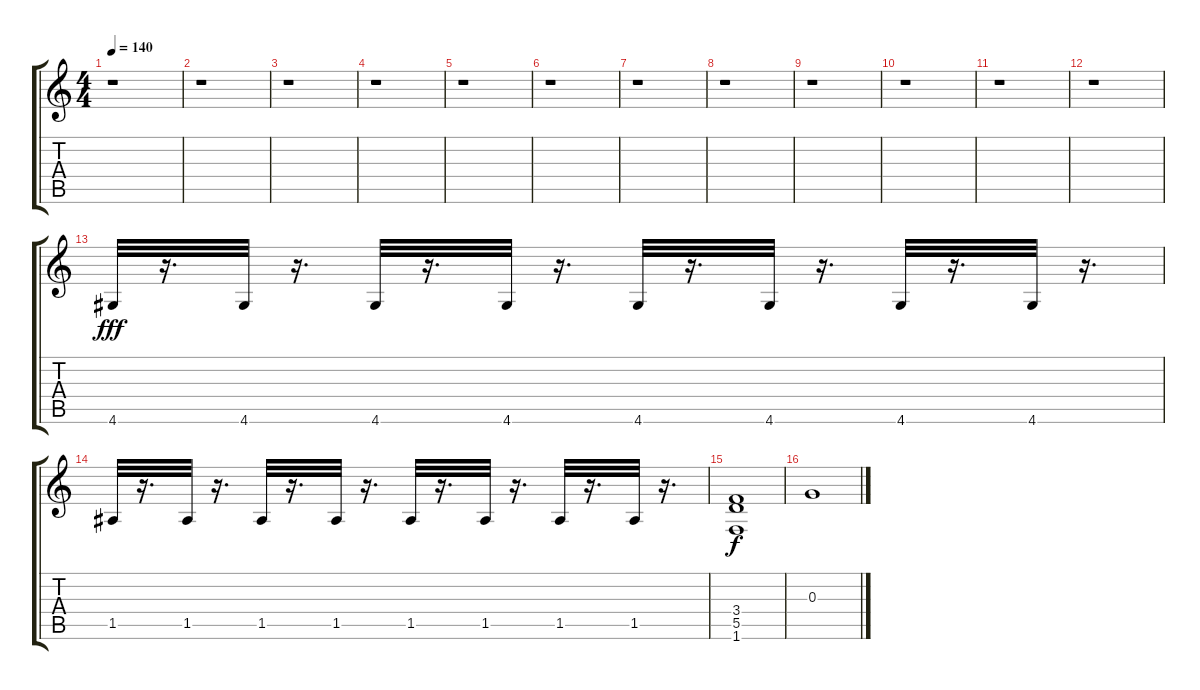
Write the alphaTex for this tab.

\track "" {instrument distortionguitar}
\staff {score tabs}
\tuning (E4 B3 G3 D3 A2 E2) {hide}
\ts (4 4)
\tempo 140
\clef g2
\ks c
r.1{dy f} |
r.1 |
r.1 |
r.1 |
r.1 |
r.1 |
r.1 |
r.1 |
r.1 |
r.1 |
r.1 |
r.1 |
4.6.32{dy fff} r.16{d} 4.6.32 r.16{d} 4.6.32 r.16{d} 4.6.32 r.16{d} 4.6.32 r.16{d} 4.6.32 r.16{d} 4.6.32 r.16{d} 4.6.32 r.16{d} |
1.5.32 r.16{d} 1.5.32 r.16{d} 1.5.32 r.16{d} 1.5.32 r.16{d} 1.5.32 r.16{d} 1.5.32 r.16{d} 1.5.32 r.16{d} 1.5.32 r.16{d} |
(3.4 5.5 1.6).1{dy f} |
0.3.1
